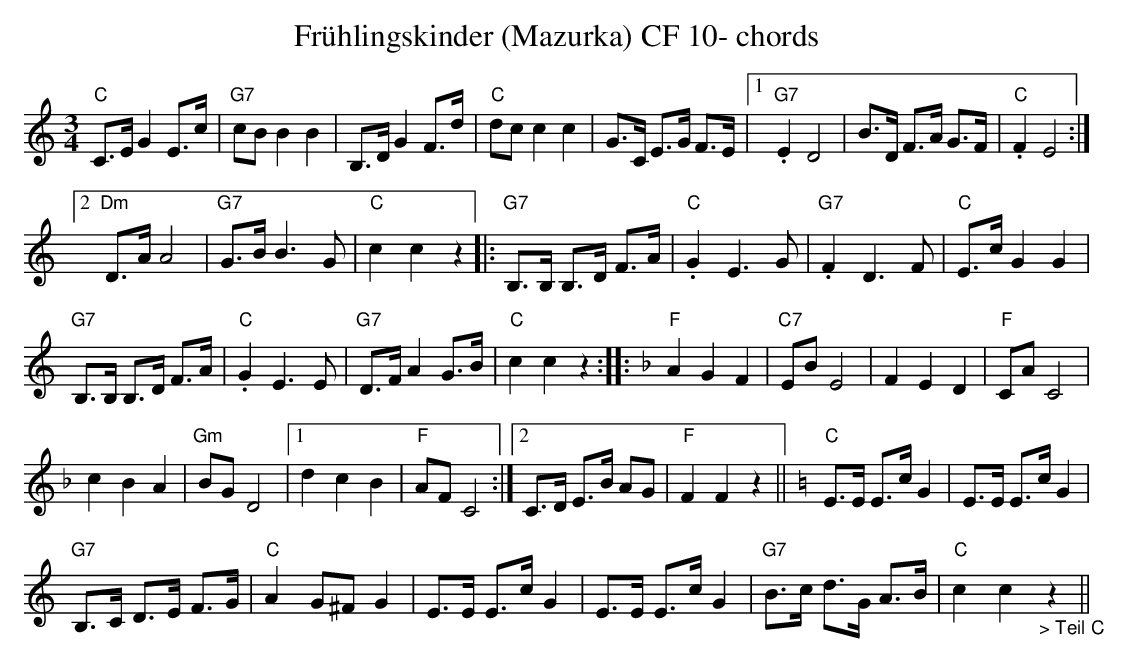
X:1
T:Frühlingskinder (Mazurka) CF 10- chords
M:3/4
L:1/8
K:Cmaj%%MIDI gchordon
"C"C>E G2 E>c |"G7"cB B2B2 | B,>D G2 F>d | "C"dc c2c2 | G>C E>G F>E |1 "G7".E2 D4 | B>D F>A G>F | "C".F2E4 :|2
"Dm"D>A A4 | "G7"G>B B3G | "C"c2c2z2 |: "G7"B,>B, B,>D F>A | "C".G2E3G | "G7".F2D3F | "C"E>c G2G2 |
"G7"B,>B, B,>D F>A | "C".G2E3E | "G7"D>F A2 G>B | "C"c2c2z2 :: [K:Fmaj] "F"A2G2F2 | "C7"EB E4 | F2E2D2 | "F"CAC4 |
c2B2A2 | "Gm"BG D4 |1 d2c2B2 | "F"AF C4 :|2 C>D E>B AG | "F"F2F2z2 || [K:Cmaj] "C"E>E E>c G2 | E>E E>cG2 |
"G7"B,>C D>E F>G | "C"A2 G^F G2 | E>E E>c G2 | E>E E>c G2 | "G7"B>c d>G A>B | "C"c2c2 "_> Teil C"z2 ||
